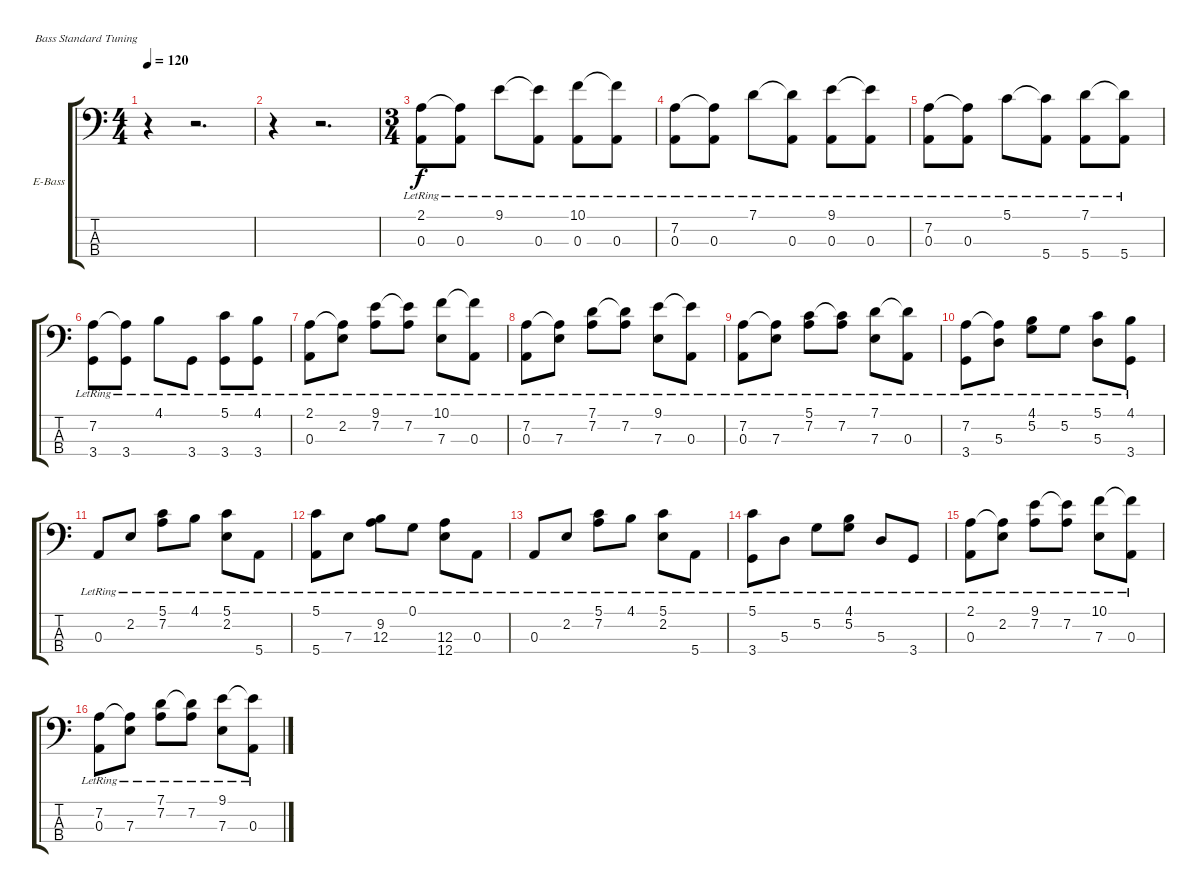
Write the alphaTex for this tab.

\defaultSystemsLayout 4
\bracketExtendMode groupsimilarinstruments
\firstSystemTrackNameOrientation horizontal
\otherSystemsTrackNameOrientation horizontal
\track ("Electric Bass" "E-Bass") {instrument electricbassfinger}
\staff {score tabs}
\tuning (G2 D2 A1 E1)
\ts (4 4)
\tempo 120
\clef f4
\ks c
r.4{dy f instrument electricbassfinger} r.2{d} |
r.4 r.2{d} |
\ts (3 4)
(0.3{lr} 2.1{lr}).8 (0.3{lr} 2.1{lr t}).8 9.1{lr}.8 (0.3{lr} 9.1{lr t}).8 (0.3{lr} 10.1{lr}).8 (0.3{lr} 10.1{lr t}).8 |
(0.3{lr} 7.2{lr}).8 (0.3{lr} 7.2{lr t}).8 7.1{lr}.8 (0.3{lr} 7.1{lr t}).8 (0.3{lr} 9.1{lr}).8 (0.3{lr} 9.1{lr t}).8 |
(0.3{lr} 7.2{lr}).8 (0.3{lr} 7.2{lr t}).8 5.1{lr}.8 (5.4{lr} 5.1{lr t}).8 (5.4{lr} 7.1{lr}).8 (5.4{lr} 7.1{lr t}).8 |
(7.2{lr} 3.4{lr}).8 (7.2{lr t} 3.4{lr}).8 4.1{lr}.8 3.4{lr}.8 (3.4{lr} 5.1{lr}).8 (3.4{lr} 4.1{lr}).8 |
(0.3{lr} 2.1{lr}).8 (2.2{lr} 2.1{lr t}).8 (7.2{lr} 9.1{lr}).8 (7.2{lr} 9.1{lr t}).8 (7.3{lr} 10.1{lr}).8 (0.3{lr} 10.1{lr t}).8 |
(0.3{lr} 7.2{lr}).8 (7.3{lr} 7.2{lr t}).8 (7.2{lr} 7.1{lr}).8 (7.2{lr} 7.1{lr t}).8 (7.3{lr} 9.1{lr}).8 (0.3{lr} 9.1{lr t}).8 |
(0.3{lr} 7.2{lr}).8 (7.3{lr} 7.2{lr t}).8 (7.2{lr} 5.1{lr}).8 (7.2{lr} 5.1{lr t}).8 (7.3{lr} 7.1{lr}).8 (0.3{lr} 7.1{lr t}).8 |
(7.2{lr} 3.4{lr}).8 (5.3{lr} 7.2{lr t}).8 (5.2{lr} 4.1{lr}).8 5.2{lr}.8 (5.3{lr} 5.1{lr}).8 (3.4{lr} 4.1{lr}).8 |
0.3{lr}.8 2.2{lr}.8 (7.2{lr} 5.1{lr}).8 4.1{lr}.8 (2.2{lr} 5.1{lr}).8 5.4{lr}.8 |
(5.4{lr} 5.1{lr}).8 7.3{lr}.8 (12.3{lr} 9.2{lr}).8 0.1{lr}.8 (12.4{lr} 12.3{lr}).8 0.3{lr}.8 |
0.3{lr}.8 2.2{lr}.8 (7.2{lr} 5.1).8 4.1{lr}.8 (2.2{lr} 5.1).8 5.4{lr}.8 |
(3.4{lr} 5.1).8 5.3{lr}.8 5.2{lr}.8 (5.2{lr} 4.1).8 5.3{lr}.8 3.4{lr}.8 |
(0.3{lr} 2.1{lr}).8 (2.2{lr} 2.1{lr t}).8 (7.2{lr} 9.1{lr}).8 (7.2{lr} 9.1{lr t}).8 (7.3{lr} 10.1{lr}).8 (0.3{lr} 10.1{lr t}).8 |
(0.3{lr} 7.2{lr}).8 (7.3{lr} 7.2{lr t}).8 (7.2{lr} 7.1{lr}).8 (7.2{lr} 7.1{lr t}).8 (7.3{lr} 9.1{lr}).8 (0.3{lr} 9.1{lr t}).8
